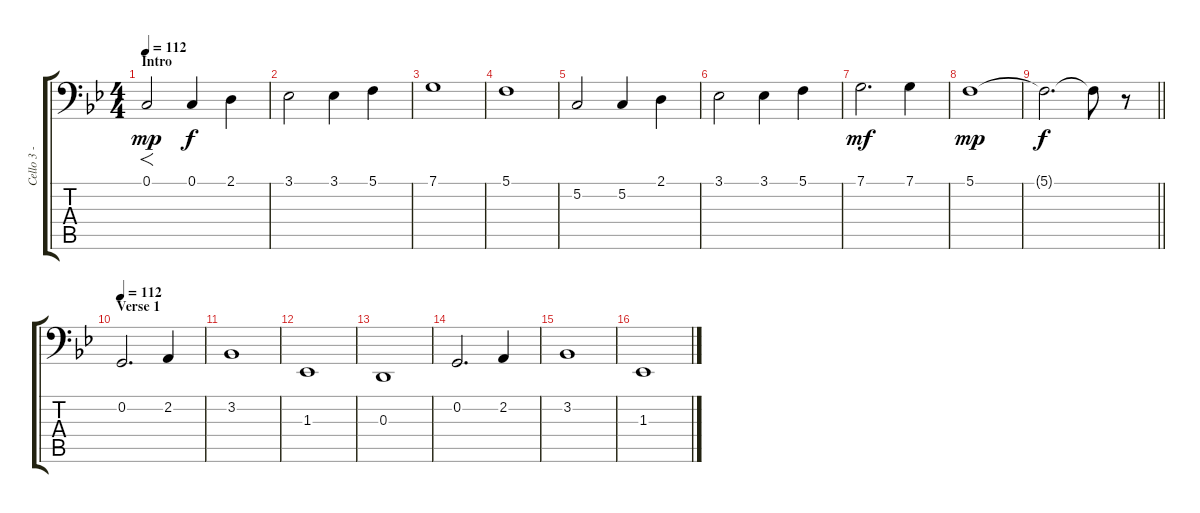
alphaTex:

\track ("Cello 3 - Paavo" "Cello 3 - ") {instrument cello}
\staff {score tabs}
\tuning (C3 G2 D2 A1 E1 B0) {hide}
\ts (4 4)
\section ("" "Intro")
\tempo 112
\tempo 87
\tempo 112
\clef f4
\ks bb
0.1.2{f dy mp instrument cello} 0.1.4{dy f} 2.1.4 |
3.1.2 3.1.4 5.1.4 |
7.1.1 |
5.1.1 |
5.2.2 5.2.4 2.1.4 |
3.1.2 3.1.4 5.1.4 |
7.1.2{d dy mf} 7.1.4 |
5.1.1{dy mp} |
\barLineRight lightlight
5.1{t}.2{d dy f} 5.1{t}.8 r.8 |
\section ("" "Verse 1")
\tempo 112
0.2.2{d} 2.2.4 |
3.2.1 |
1.3.1 |
0.3.1 |
0.2.2{d} 2.2.4 |
3.2.1 |
1.3.1
